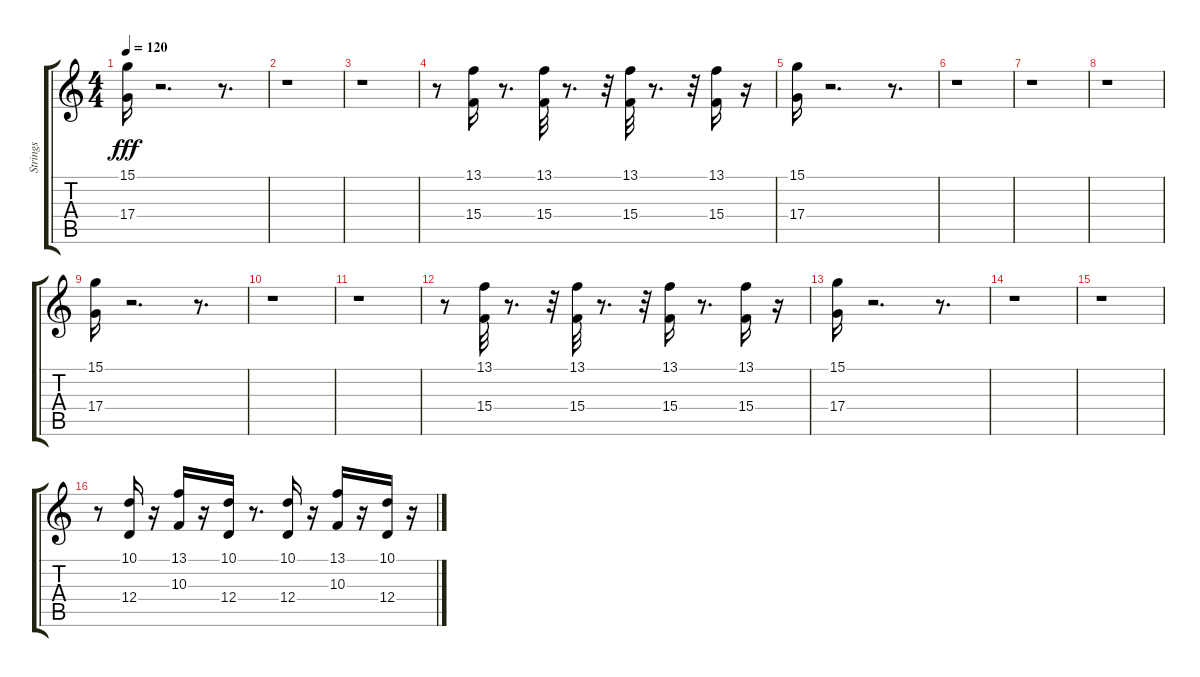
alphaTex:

\track ("Strings" "Strings") {instrument synthstrings1}
\staff {score tabs}
\tuning (E4 B3 G3 D3 A2 E2) {hide}
\ts (4 4)
\tempo 120
\clef g2
\ks c
(15.1 17.4).16{dy fff} r.2{d} r.8{d} |
r.1 |
r.1 |
r.8 (13.1 15.4).16 r.8{d} (13.1 15.4).32 r.8{d} r.32 (13.1 15.4).32 r.8{d} r.32 (13.1 15.4).16 r.16 |
(15.1 17.4).16 r.2{d} r.8{d} |
r.1 |
r.1 |
r.1 |
(15.1 17.4).16 r.2{d} r.8{d} |
r.1 |
r.1 |
r.8 (13.1 15.4).32 r.8{d} r.32 (13.1 15.4).32 r.8{d} r.32 (13.1 15.4).16 r.8{d} (13.1 15.4).16 r.16 |
(15.1 17.4).16 r.2{d} r.8{d} |
r.1 |
r.1 |
r.8 (10.1 12.4).16 r.16 (13.1 10.3).16 r.16 (10.1 12.4).16 r.8{d} (10.1 12.4).16 r.16 (13.1 10.3).16 r.16 (10.1 12.4).16 r.16
